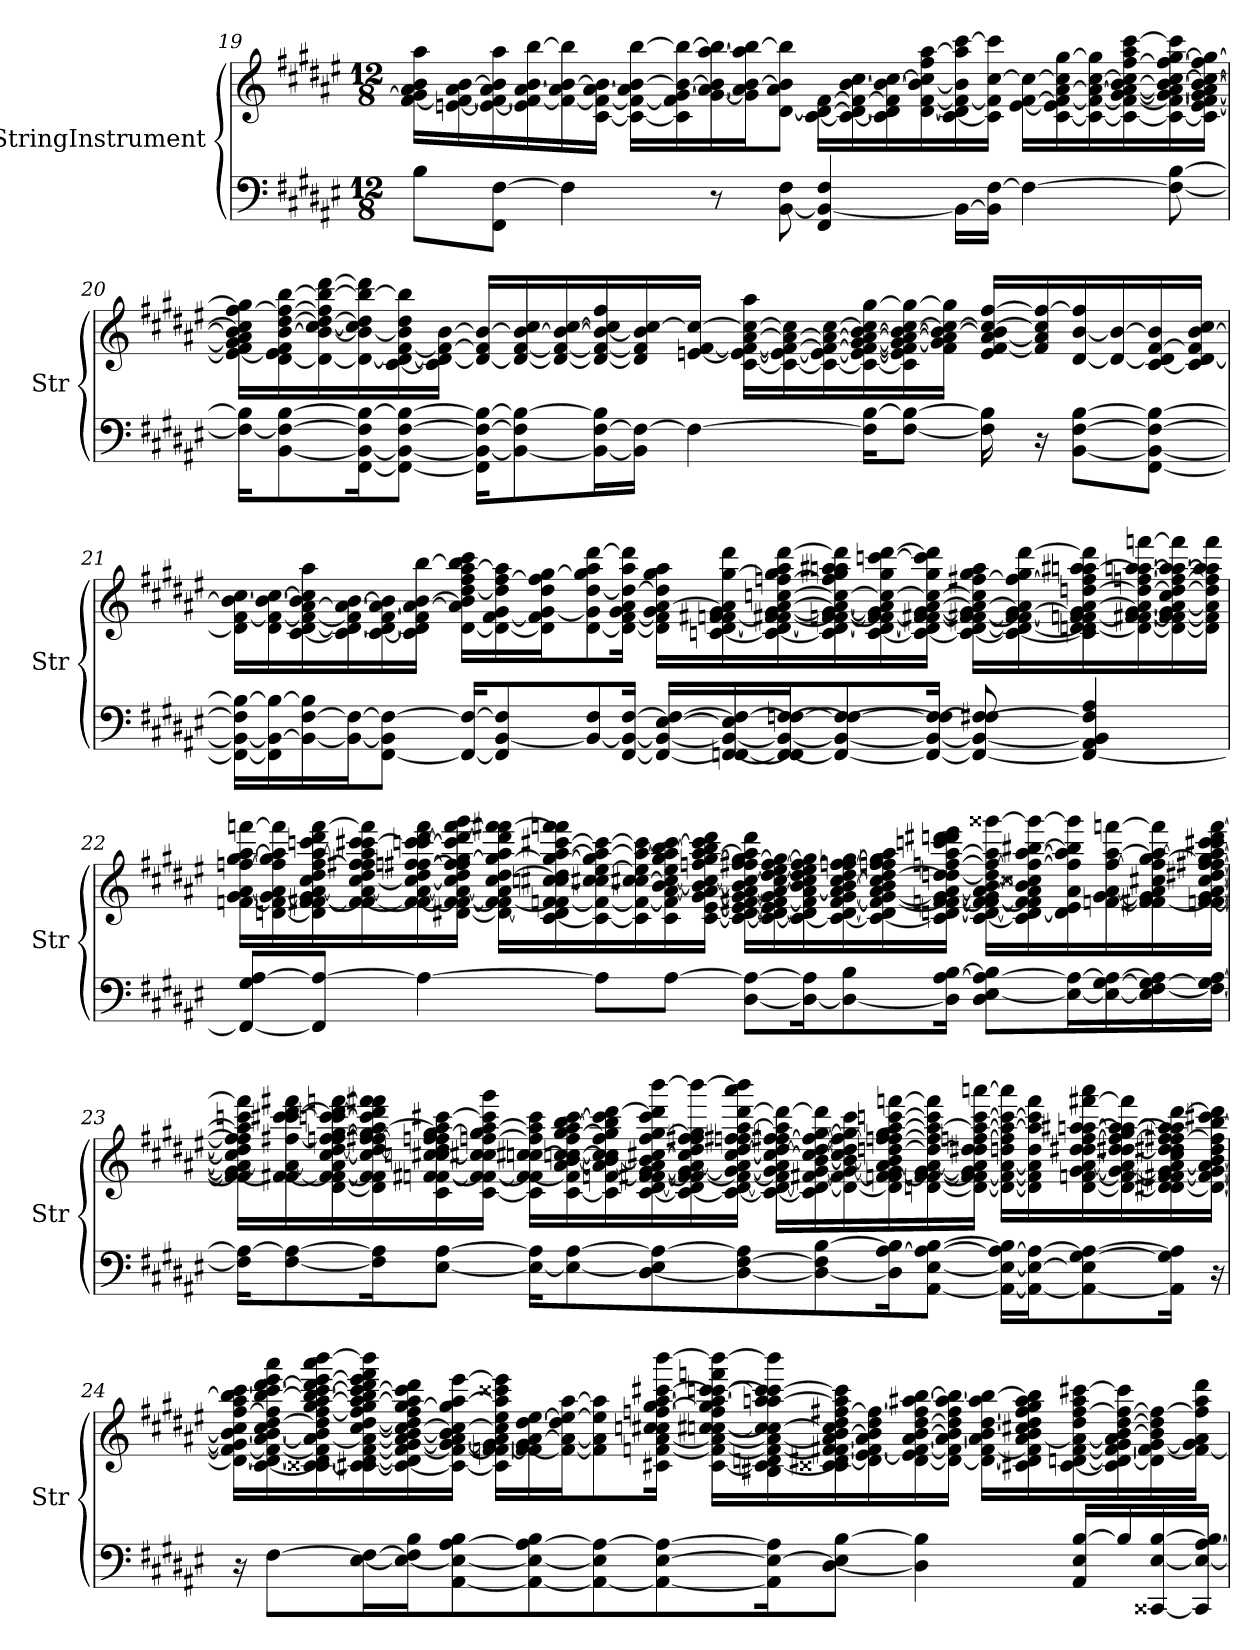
**kern	**kern
*part2	*part1
*staff2	*staff1
*I"StringInstrument	*I"StringInstrument
*I'Str	*I'Str
!!LO:LB:g=z
*clefF4	*clefG2
*k[f#c#g#d#a#e#]	*k[f#c#g#d#a#e#]
*M12/8	*M12/8
=19	=19
8B\L	[16f#\ 16g#\] 16a#\ 16b\ 16aa#\LL
.	[16en\ 16f#\_ 16a#\ [16b\
8FF#\ [8F#\J	16e\_ 16f#\_ 16a#\ 16b\] 16aa#\
.	16e\] 16f#\_ [16a#\ 16b\ [16bb\
4F#\]	16f#\_ 16a#\] [16b\ 16bb\]
.	[16c#\ 16f#\_ [16a#\ 16b\]JJ
.	16c#\_ 16f#\_ 16a#\] [16b\ [16bb\LL
.	16c#\] 16f#\] [16g#\ 16b\_ 16bb\_
8r	16g#\_ [16a#\ 16b\] [16aa#\ 16bb\]
.	16g#\] 16a#\] [16b\ 16aa#\] [16bb\J
[8BB\ 8F#\	[8d#\ 8a#\ 8b\] 8bb\]J
4FF#/ 4BB/_ 4F#/	[16c#\ 16d#\_ [16f#\LL
.	16c#\_ 16d#\_ 16f#\_ [16b\ 16cc#\
.	16c#\] 16d#\] 16f#\] 16b\_ [16cc#\
.	[16d#\ [16f#\ 16b\_ 16cc#\] 16ff#\ [16aa#\
16BB\LL_	[16c#\ 16d#\] 16f#\_ 16b\] 16aa#\] [16ccc#\
16BB\] [16F#\JJ	16c#\] 16f#\] [16cc#\ 16ccc#\]JJ
4F#\_	[16e\ [16f#\ 16cc#\_LL
.	[16c#\ 16e\] 16f#\_ [16a#\ 16cc#\] [16gg#\
.	16c#\_ 16f#\_ 16a#\_ [16cc#\ 16gg#\]
.	16c#\_ 16f#\_ [16g#\ 16a#\_ [16b\ 16cc#\] [16ff#\ 16aa#\ [16ccc#\
8F#\_ [8B\	16c#\_ 16f#\] 16g#\_ 16a#\_ 16b\_ [16cc#\ 16ff#\_ [16gg#\ 16ccc#\]
.	16c#\] [16e\ 16f#\ 16g#\_ 16a#\] 16b\_ 16cc#\_ 16ff#\] 16gg#\_JJ
!!LO:LB:g=z
=20	=20
16F#\_ 16B\]KL	16e\_ 16f#\ 16g#\] 16a#\ 16b\] 16cc#\] [16ff#\ 16gg#\]LL
[8BB\ 8F#\_ [8B\	[16d#\ 16e\] 16f#\ [16b\ [16dd#\ 16ff#\_ [16bb\
.	16d#\_ 16b\_ [16cc#\ 16dd#\_ 16ff#\] 16bb\_ [16ddd#\
[16FF#\ 16BB\_ 16F#\] 16B\_K	16d#\_ 16b\_ 16cc#\] 16dd#\] 16bb\_ 16ddd#\]
8FF#\_ 8BB\_ [8F#\ 8B\_J	[16c#\ 16d#\_ [16f#\ 16b\] 16dd#\ 16bb\]
.	16c#\] 16d#\_ 16f#\_ [16b\JJ
16FF#\] 16BB\_ 16F#\_ 16B\_KL	16d#/_ 16f#/] 16b/_LL
8BB\_ 8F#\] 8B\_	16d#/_ [16f#/ 16b/_ 16cc#/
.	16d#/_ 16f#/_ 16b/_ [16cc#/
16BB\_ [16F#\ 16B\]L	16d#/_ 16f#/_ 16b/_ 16cc#/] 16ff#/
16BB\] 16F#\_JJ	16d#/] 16f#/] 16b/] [16cc#/
4F#\_	[16en/ [16f#/ 16cc#/_JJ
.	[16c#\ 16e\_ 16f#\_ [16a#\ 16cc#\_ 16aa#\LL
.	16c#\_ 16e\_ 16f#\_ 16a#\_ 16cc#\]
.	16c#\_ 16e\_ 16f#\_ 16a#\_ [16cc#\
16F#\] [16B\KL	16c#\_ 16e\_ 16f#\_ [16g#\ 16a#\_ [16b\ 16cc#\] [16gg#\
[8F#\ 8B\_J	16c#\] 16e\] 16f#\] 16g#\_ 16a#\_ 16b\_ [16cc#\ 16gg#\_
.	16f#\ 16g#\] 16a#\] 16b\_ 16cc#\_ 16gg#\]JJ
16F#\] 16B\]	16e/ [16f#/ [16a#/ 16b/] 16cc#/_ [16ff#/LL
16r	16f#/] 16a#/] 16cc#/] 16ff#/_
[8BB\ [8F#\ [8B\L	[16d#/ [16b/ 16ff#/]
.	16d#/_ 16b/_
[8FF#\ 8BB\_ 8F#\_ 8B\_J	[16c#/ 16d#/] [16f#/ 16b/]
.	16c#/] [16d#/ 16f#/] [16b/ 16cc#/JJ
!!LO:LB:g=z
=21	=21
16FF#\_ 16BB\_ 16F#\] 16B\_LL	16d#\] [16f#\ 16b\_ 16cc#\LL
16FF#\] 16BB\_ 16B\_	16d#\ 16f#\_ 16b\_ [16cc#\
16BB\_ [16F#\ 16B\]	[16c#\ [16d#\ 16f#\_ [16a#\ 16b\] 16cc#\] 16aa#\
16BB\_ 16F#\_J	16c#\] 16d#\_ 16f#\] 16a#\_ [16b\
[8FF#\ 8BB\] 8F#\_J	[16c#\ 16d#\_ [16f#\ 16a#\] 16b\]
.	16c#\] 16d#\] 16f#\] [16a#\ [16b\ [16bb\JJ
16FF#/_ 16F#/_KL	[16d#\ 16a#\] 16b\] [16dd#\ 16ff#\ [16aa#\ 16bb\] 16ccc#\LL
8FF#/] [8BB/ 8F#/]	16d#\_ [16f#\ 16g#\ 16dd#\] [16ff#\ 16aa#\]
.	16d#\] 16f#\] [16g#\ 16dd#\ 16ff#\] [16gg#\J
8BB/_ 8F#/	[8d#\ 8g#\] [8dd#\ 8gg#\] 8aa#\ [8ddd#\
[16FF#/ 16BB/_ [16F#/Jk	16d#\_ [16f#\ 16g#\ 16a#\ 16dd#\_ 16aa#\ 16ddd#\]Jk
16FF#/_ 16BB/_ [16E#/ 16F#/_LL	16d#\] 16f#\] 16g#\ [16a#\ 16dd#\] 16gg#\ 16aa#\LL
[16FFn/ 16FF#/_ 16BB/_ 16E#/] 16F#/_	[16cn\ [16d#\ [16fn\ 16f#X\ 16g#\ 16a#\] [16gg#\ 16ddd#\
16FF/_ 16FF#/] 16BB/_ [16Fn/ 16F#/_J	16c\_ 16d#\_ 16f\] [16f#X\ [16g#\ [16a#\ [16ccn\ [16ffn\ 16gg#\] 16aa#\ [16ddd#\
8FF/_ 8BB/_ 8F/_ 8F#/_	16c\] 16d#\_ [16fn\ 16f#\_ 16g#\_ 16a#\_ 16cc\_ 16ff\] 16gg#\ 16aan\ 16aa#X\ 16ddd#\]
.	[16c\ 16d#\_ 16f\_ 16f#\] 16g#\] 16a#\] 16cc\_ 16gg#\ [16cccn\ [16ddd#\
16FF/_ 16BB/_ 16F/_ 16F#/]Jk	16c\_ 16d#\] 16f\_ 16f#X\ [16g#\ [16a#\ 16cc\_ 16gg#\ 16ccc\] 16ddd#\]JJ
8FF/_ 8BB/_ 8F/_ 8F#X/	16c\_ [16d#\ 16f\_ [16f#X\ 16g#\] 16a#\_ 16cc\] [16ff#X\ 16gg#\ 16aa#\LL
.	16c\_ 16d#\_ 16f\] 16f#\_ [16g#\ 16a#\] 16ff#\_ 16gg#\ [16ddd#\
4FF/_ 4AA#/ 4BB/] 4F/] 4A#/	16c\] [16dn\ 16d#\] [16fn\ 16f#\] 16g#\] [16a#\ [16ddn\ 16ff#\] 16aan\ [16aa#X\ 16ddd#\]
.	16d\_ 16f\_ [16f#X\ 16g#\ 16a#\_ 16dd\_ [16ffn\ [16aan\ 16aa#\_ [16fffn\
.	16d\_ 16f\_ 16f#\] 16g#\ 16a#\_ 16cc\ 16dd\_ 16ff\_ 16aa\_ 16aa#\_ 16fff\]
.	16d\] 16f\] 16a#\] 16dd\] 16ff\] 16aa\] 16aa#\] 16fff\JJ
!!LO:LB:g=z
=22	=22
8FF/_ 8G#/ [8A#/L	[16fn\ [16g#\ [16a#\ [16ffn\ [16gg#\ [16aa#\ [16fffn\LL
.	[16dn\ 16f\] 16g#\_ 16a#\] 16ff\] 16gg#\] 16aa#\] 16fff\]
8FF/] 8A#/_J	16d\] [16f\ [16f#X\ 16g#\] [16a#\ 16cc#\ 16dd#\ [16ff\ [16aa#\ 16cccn\ 16ddd#\ [16fff\
.	16f\_ 16f#\_ 16a#\_ [16cc#\ 16dd#\ 16ff\] 16ff#X\ 16aa#\] 16ccc\ [16ccc#X\ 16fff\]
4A#\_	16f\_ 16f#\_ 16a#\_ 16cc#\_ 16dd#\ [16ffn\ [16ff#X\ 16cccn\ 16ccc#\_ [16ddd#\ 16fff\
.	[16d#X\ 16f\_ 16f#\_ 16a#\_ 16cc#\] 16dd#\ 16ff\] 16ff#\] [16gg#\ 16ccc#\] 16ddd#\_ [16fff\ 16ggg#\JJ
.	16d#\_ 16f\] 16f#\_ 16a#\] 16cc#\ [16dd#\ 16gg#\_ 16aa#\ 16ddd#\] 16fff\] [16fff#X\LL
.	[16c#\ 16d#\] [16fn\ 16f#\] [16ccn\ 16cc#X\ 16dd#\] 16gg#\_ [16aa#\ [16ccc#X\ 16fffn\ 16fff#\]
8A#\L]	16c#\_ 16f\_ 16cc\_ 16cc#X\ [16ee#\ 16gg#\] 16aa#\_ 16ccc#\_
.	16c#\] 16f\_ 16cc\] [16cc#X\ 16ee#\] 16aa#\_ 16ccc#\]
[8A#\J	16c#\ 16f\] [16a#\ [16b\ 16cc#\_ 16ee#\ 16gg#\ 16aa#\] [16bb\ [16ccc#\
.	[16c#\ [16e#\ [16g#\ 16a#\] 16b\_ 16cc#\_ 16ffn\ [16gg#\ [16aa#\ 16bb\] 16ccc#\] 16ddd#\JJ
[8D#\ 8A#\_L	16c#\_ [16d#\ 16e#\_ 16f#X\ 16g#\_ [16a#\ 16b\] 16cc#\_ 16ff\ 16ff#X\ 16gg#\_ 16aa#\] 16ddd#\LL
.	16c#\_ 16d#\_ 16e#\] [16f#\ 16g#\] 16a#\_ 16cc#\_ 16dd#\ 16ee#\ [16ff#\ 16gg#\_
16D#\_ 16A#\]K	16c#\_ 16d#\] 16f#\] 16a#\_ 16b\ 16cc#\] 16dd#\ 16ee#\ 16ff#\_ 16gg#\]
8D#\_ 8B\	16c#\_ [16d#\ [16f#\ [16g#\ 16a#\] [16b\ [16cc#\ 16dd#\ 16ffn\ 16ff#\_ [16gg#\
.	16c#\_ 16d#\] 16f#\_ 16g#\_ 16a#\ 16b\] 16cc#\] [16dd#\ 16ffn\ 16ff#\] 16gg#\] 16aa#\
16D#\] [16A#\ [16B\Jk	16c#\] [16dn\ [16fn\ 16f#\_ 16g#\_ [16a#\ [16ddn\ 16dd#\] [16ffn\ [16aa#\ 16cccn\ 16dddn\ 16ddd#X\ 16eee#\JJ
8D#\ [8E#\ 8A#\_ 8B\]L	[16c#\ 16d\_ 16f\_ 16f#\_ 16g#\] 16a#\_ [16b\ 16dd\] 16ff\_ 16aa#\] [16ggg##X\LL
.	16c#\] 16d\_ 16f\] 16f#\] 16a#\] 16b\] 16cc##X\ 16ff\_ [16aa#\ [16bb#X\ 16ggg##\_
16E#\_ 16A#\_L	16d\] 16e#\ 16a#\ 16ff\] 16aa#\] 16bb#\] 16ggg##\]
16E#\_ [16G#\ 16A#\_	[16fn\ [16g#\ [16a#\ [16ff\ [16aa#\ [16fffn\
16E#\] [16F#\ 16G#\_ 16A#\]	16f\] [16f#X\ 16g#\] 16a#\] 16cc#X\ 16ff\] [16gg#\ 16aa#\_ 16fff\]
16F#\_ 16G#\] [16A#\JJ	[16fn\ 16f#\_ [16g#\ [16a#\ [16cc#\ [16dd#X\ [16ff\ [16ff#X\ 16gg#\] 16aa#\_ 16ccc\ 16ccc#X\ 16ddd#\ [16fff\JJ
!!LO:LB:g=z
=23	=23
16F#\] 16A#\_KL	16f\_ 16f#\] 16g#\] 16a#\_ 16cc#\] 16dd#\] 16ff\] 16ff#\] 16aa#\] 16cccn\ 16fff\]LL
[8F#\ 8A#\_	16f\_ [16f#X\ 16a#\_ [16ff#X\ 16ccc\ [16ccc#X\ [16ddd#\ 16fff#X\
.	[16d#\ 16f\_ 16f#\_ 16a#\] [16cc#\ [16dd#\ [16ffn\ 16ff#\] [16gg#\ 16cccn\ 16ccc#\_ 16ddd#\_ [16fffn\
16F#\] 16A#\]K	16d#\] 16f\] 16f#\] 16cc#\] 16dd#\_ 16ff\] [16ff#X\ 16gg#\] [16aa#\ 16ccc#\] 16ddd#\] 16fff\] 16fff#X\
[8E#\ [8A#\J	16c#\ [16fn\ [16f#X\ [16ccn\ 16cc#X\ 16dd#\] 16ffn\ 16ff#\] [16gg#\ 16aa#\] [16ccc#X\
.	[16c#\ 16f\_ 16f#\_ 16cc\] 16cc#X\ [16ffn\ 16gg#\] [16aa#\ 16ccc#\] 16ggg#\JJ
16E#\_ 16A#\]KL	16c#\] 16f\_ 16f#\] 16ccn\ [16cc#X\ 16ff\] 16aa#\] 16ccc#\LL
8E#\_ [8A#\	[16c#\ 16f\] [16a#\ [16b\ [16ccn\ 16cc#\_ 16ff\ [16gg#\ 16aa#\ [16bb\ [16ccc#\
.	16c#\] [16fn\ 16a#\_ 16b\_ 16cc\] 16cc#\] 16ff\ 16gg#\] 16bb\] 16ccc#\] [16ddd#\
[8D#\ 8E#\] 8A#\_	[16c#\ [16d#\ 16f\_ [16f#X\ [16g#\ 16a#\] 16b\] [16cc#X\ 16ff\ [16gg#\ 16ccc#\ 16ddd#\] [16bbb\
.	16c#\_ 16d#\] 16f\] 16f#\_ 16g#\_ [16a#\ 16cc#\] 16dd#\ 16ff\ 16ff#X\ 16gg#\] 16bbb\_
8D#\_ [8F#\ 8A#\]	16c#\_ [16d#\ 16f#\_ 16g#\_ 16a#\] [16cc#\ [16dd#\ [16ffn\ 16ff#X\ [16aa#\ [16ddd#\ 16aaa#\ 16bbb\]JJ
.	16c#\_ 16d#\_ 16f#\] 16g#\] 16a#\ 16cc#\_ 16dd#\_ 16ff\] [16ff#X\ 16aa#\] 16ddd#\_LL
8D#\_ 8F#\] [8B\	16c#\] 16d#\_ [16f#X\ [16g#\ [16b\ 16cc#\_ 16dd#\_ 16ff#\_ [16gg#\ 16ddd#\]
.	16d#\_ 16f#\_ 16g#\_ 16b\_ 16cc#\] 16dd#\] 16ff#\_ 16gg#\] 16ccc#\
16D#\] [16A#\ 16B\]K	16d#\] [16fn\ 16f#\_ 16g#\] [16a#\ 16b\] [16ddn\ 16ffn\ 16ff#\_ 16gg#\ [16aa#\ [16cccn\ [16fffn\
[8AA#\ [8E#\ 8A#\_ [8B\J	[16dn\ 16f\_ 16f#\_ [16g#\ 16a#\_ 16dd\_ 16ff#\] 16aa#\_ 16ccc\] 16fff\]
.	16d\_ 16f\_ 16f#\] 16g#\] 16a#\] 16dd\] 16dd#X\ [16ffn\ 16aa#\_ [16ccc\ [16aaan\JJ
16AA#\_ 16E#\_ 16A#\_ 16B\]LL	16d\_ 16f\_ [16a#\ 16ddn\ 16ff\] 16aa#\_ 16ccc\_ 16aaa\]LL
16AA#\_ 16E#\_ 16A#\_J	16d\] 16f\] 16a#\] 16dd\ 16aa#\] 16ccc\] 16fff\
8AA#\_ 8E#\] [8G#\ 8A#\_	[16d\ [16fn\ [16g#\ [16a#\ [16dd\ 16dd#X\ [16ff\ [16aan\ [16aa#X\ [16fff#X\ 16aaa\
.	16d\_ 16f\_ 16g#\_ 16a#\_ 16dd\_ 16dd#X\ 16ff\_ 16gg#\ 16aa\_ 16aa#\_ 16fff#\]
16AA#\] 16G#\] 16A#\]Jk	16d\] [16d#X\ 16f\] [16f#X\ 16g#\] 16a#\_ 16cc#\ 16dd\] 16dd#X\ 16ff\] [16ff#X\ 16aa\] 16aa#\] [16ddd#\
16r	16d#\_ 16f#\_ [16g#\ 16a#\] [16b\ 16dd#\ 16ff#\] [16bb\ 16ccc#X\ 16ddd#\]JJ
!!LO:PB:g=z
=24	=24
16r	16d#\_ 16f#\_ 16g#\] 16b\_ 16cc#\ [16ff#\ 16aa#\ 16bb\_ 16ccc#\LL
[8F#\L	[16c#\ 16d#\_ 16f#\_ [16a#\ 16b\_ 16cc#\ [16dd#\ 16ff#\] 16bb\_ [16ccc#\ [16ddd#\ 16eee#\ 16aaa#\
.	16c#\] [16c##X\ 16d#\_ 16f#\] 16a#\_ 16b\] 16dd#\] [16ff#\ 16gg#\ [16aa#\ 16bb\_ 16ccc#\_ 16ddd#\] [16eee#\ 16aaa#\ [16bbb\
[16E#\ 16F#\_L	[16c#X\ 16c##\] 16d#\_ [16f#\ 16a#\_ [16cc#\ [16dd#\ 16ff#\] 16gg#\ 16aa#\_ 16bb\] 16ccc#\_ 16ddd#\ 16eee#\] 16fff#\ 16bbb\]
16E#\_ 16F#\] 16B\J	16c#\_ 16d#\] 16f#\_ [16g#\ 16a#\] [16b\ 16cc#\_ 16dd#\] 16ff#\ [16gg#\ 16aa#\] 16ccc#\] 16ddd#\
[8AA#\ 8E#\_ [8A#\ 8B\	16c#\_ 16f#\_ 16g#\_ [16a#\ 16b\] 16cc#\_ 16gg#\] [16aa#\ [16eee#\JJ
.	16c#\] [16fn\ 16f#\_ 16g#\_ 16a#\_ 16cc#\] 16ee#\ 16aa#\] 16ccc##X\ 16eee#\]LL
8AA#\_ 8E#\_ 8A#\_ 8B\	16f\_ 16f#\] 16g#\] 16a#\_ [16dd#\ [16ee#\
.	16f\_ 16a#\_ 16dd#\] 16ee#\_ [16aa#\J
8AA#\_ 8E#\] 8A#\_	8f\] 8a#\] 8ee#\] 8aa#\]
8AA#\_ [8E#\ 8A#\_	16c#X\ [16fn\ [16a#\ 16ccn\ 16cc#X\ [16ffn\ [16gg#\ [16aa#\ [16ccc#X\ [16bbb\Jk
.	[16c#\ 16f\_ 16a#\_ [16ccn\ [16cc#X\ 16ff\] 16gg#\] 16aa#\_ [16cccn\ 16ccc#\_ 16fffn\ 16bbb\_LL
16AA#\] 16E#\_ 16A#\]K	16B#X\ 16c#\_ 16dn\ 16f\_ 16a#\_ 16cc\] 16cc#\_ 16aan\ 16aa#\_ 16ccc\_ 16ccc#\] 16bbb\]
[8D#\ 8E#\] [8B\J	16c#\] 16c##X\ [16d#X\ 16f\] [16f#X\ 16a#\_ [16b\ 16cc#\] 16dd#\ [16ff#X\ 16aa#\] 16ccc\]
.	16d#\] [16e#\ 16f#\_ 16a#\] 16b\] 16dd#\ 16ff#\_
4D#\] 4B\]	[16d#\ 16e#\] 16f#\_ [16a#\ [16b\ [16dd#\ 16ff#\] [16aa#X\ [16bb\
.	16d#\_ 16f#\] 16a#\_ 16b\_ 16dd#\] 16ff#\ 16aa#\_ 16bb\]JJ
.	16d#\_ [16f#\ 16a#\] 16b\_ [16dd#\ 16aa#\] [16bb\LL
.	16c#X\ 16d#\] 16f#\] [16a#\ 16b\] 16cc#X\ 16dd#\] 16ff#\ 16gg#\ 16aa#\ 16bb\]
16AA#/ 16E#/ [16B/LL	[16c#\ [16dn\ [16f#\ 16a#\_ 16dd#\ [16ff#\ 16aa#\ [16ccc#X\
16B/]	16c#\] 16d\_ 16f#\_ [16g#\ 16a#\] [16b\ [16dd#\ 16ff#\_ 16ccc#\]
[16CC##X/ [16E#/ [16B/	16d\] 16f#\_ 16g#\_ 16b\] 16dd#\] 16ff#\_
16CC##/] 16E#/_ [16A#/ 16B/]JJ	16f#\_ 16g#\] 16a#\ 16ff#\] 16aa#\ 16ddd#\JJ
=	=
*-	*-
